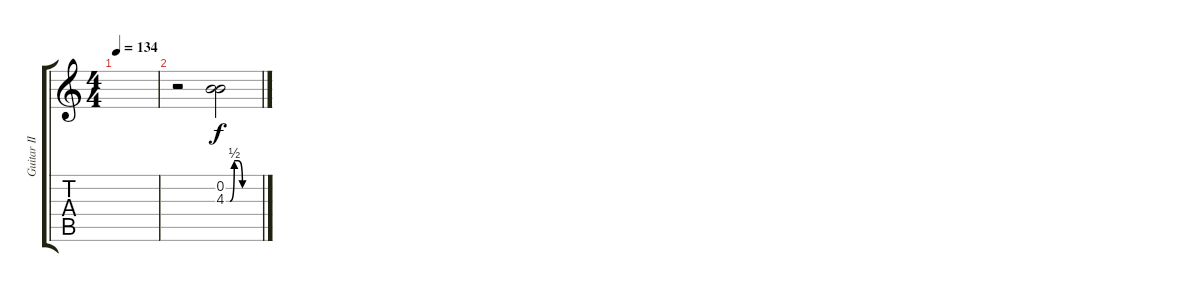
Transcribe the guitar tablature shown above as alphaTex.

\track ("Guitar II" "Guitar II") {instrument overdrivenguitar}
\staff {score tabs}
\tuning (E4 B3 G3 D3 A2 E2) {hide}
\ts (4 4)
\tempo 134
\clef g2
\ks c
|
r.2 (0.2 4.3{be (custom 0 0 7 0 15 2 22 2 30 0 40 0 60 0)}).2
